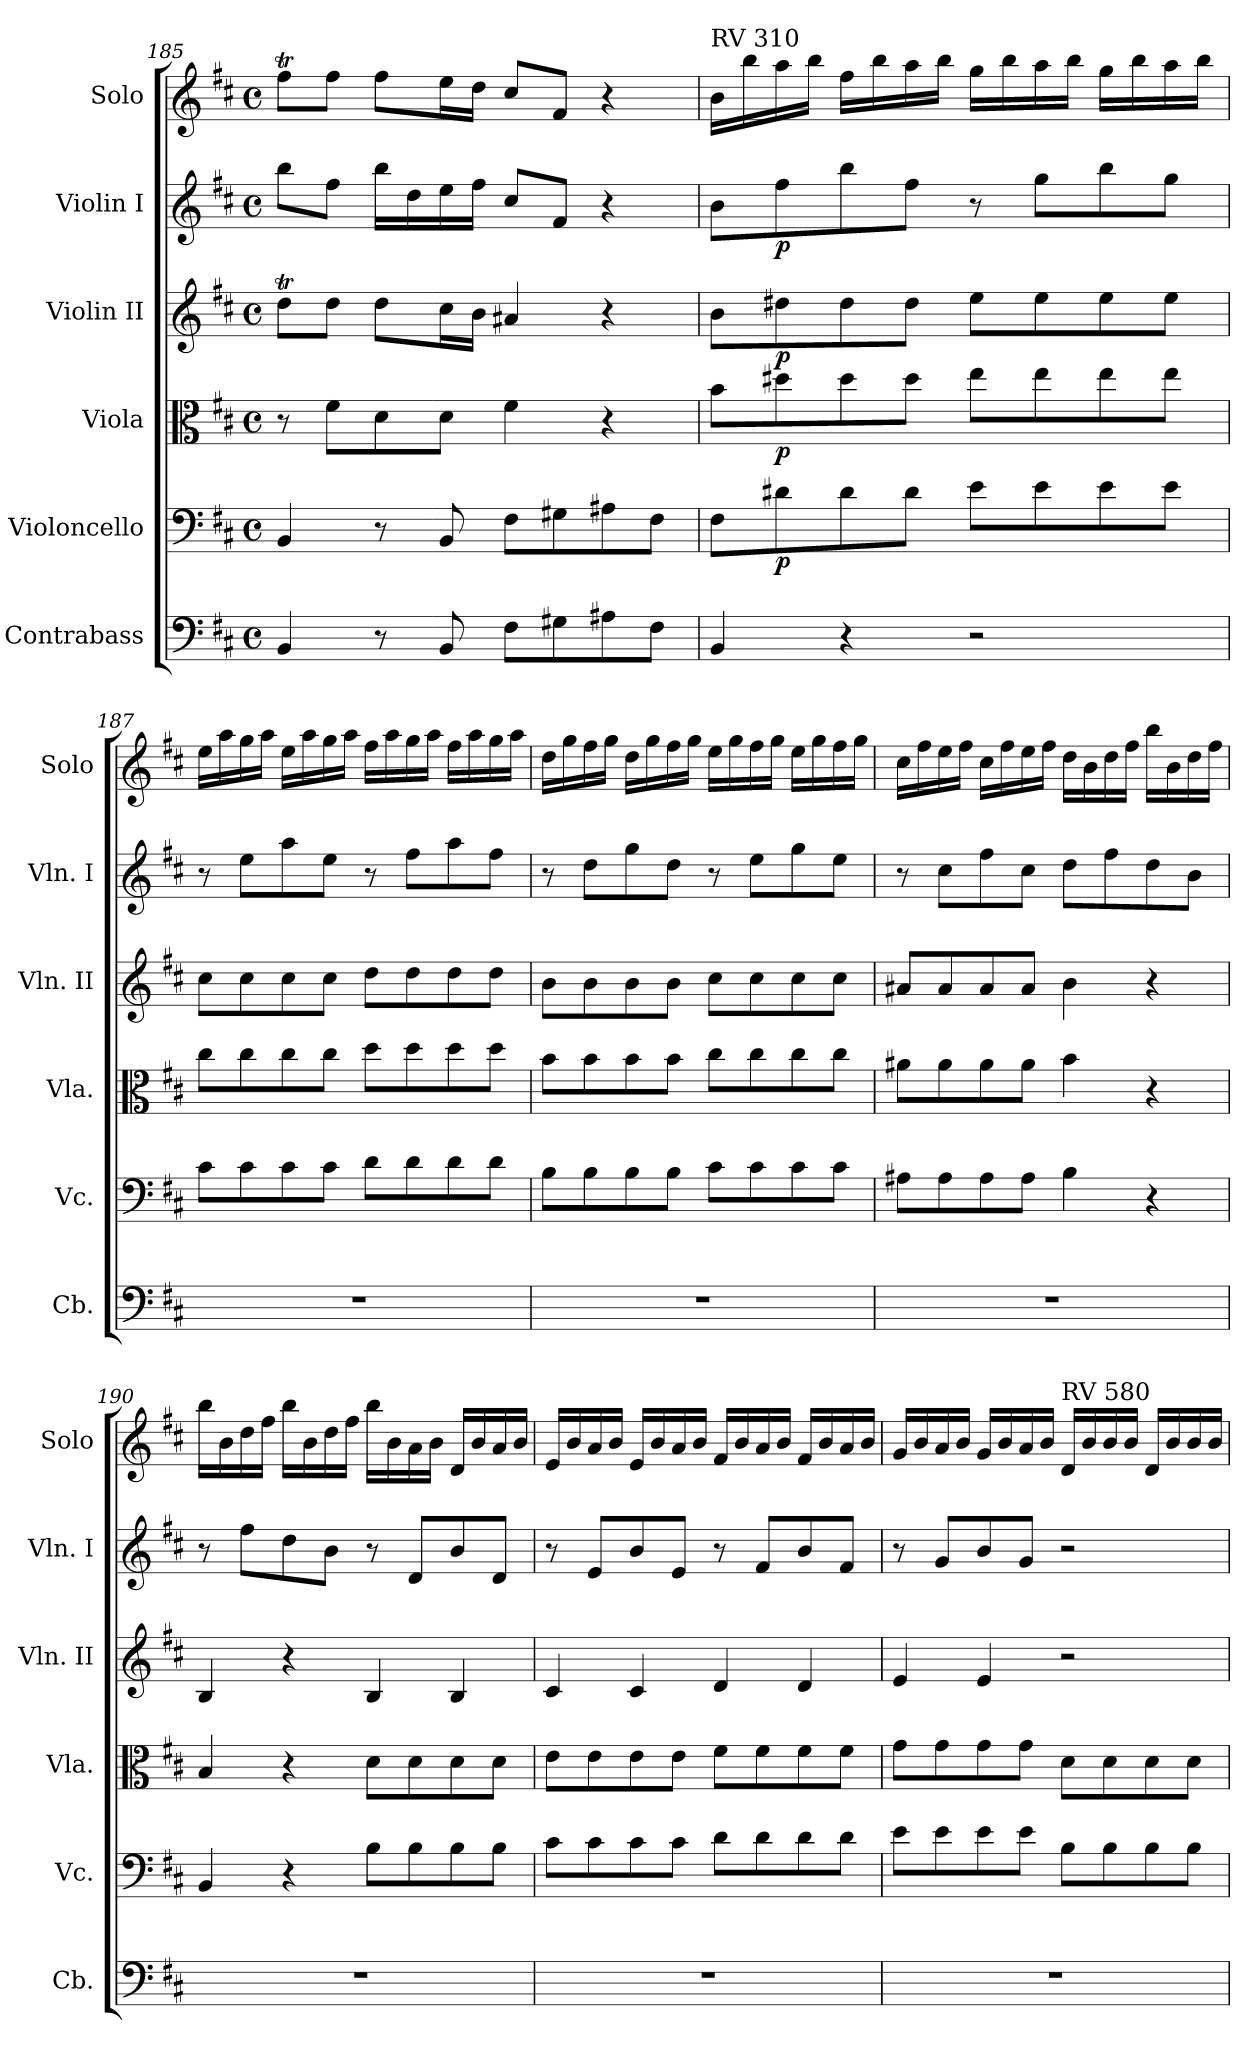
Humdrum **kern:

**kern	**kern	**dynam	**kern	**dynam	**kern	**dynam	**kern	**dynam	**kern
*part6	*part5	*part5	*part4	*part4	*part3	*part3	*part2	*part2	*part1
*staff6	*staff5	*staff5	*staff4	*staff4	*staff3	*staff3	*staff2	*staff2	*staff1
*I"Contrabass	*I"Violoncello	*	*I"Viola	*	*I"Violin II	*	*I"Violin I	*	*I"Solo
*I'Cb.	*I'Vc.	*	*I'Vla.	*	*I'Vln. II	*	*I'Vln. I	*	*I'Solo
*clefF4	*clefF4	*	*clefC3	*	*clefG2	*	*clefG2	*	*clefG2
*ITrd7c12	*	*	*	*	*	*	*	*	*
*k[f#c#]	*k[f#c#]	*	*k[f#c#]	*	*k[f#c#]	*	*k[f#c#]	*	*k[f#c#]
*M4/4	*M4/4	*	*M4/4	*	*M4/4	*	*M4/4	*	*M4/4
*met(c)	*met(c)	*	*met(c)	*	*met(c)	*	*met(c)	*	*met(c)
=185	=185	=185	=185	=185	=185	=185	=185	=185	=185
4BBB/	4BB/	.	8r	.	8ddT\L	.	8bb\L	.	8ff#t\L
.	.	.	8f#\L	.	8dd\J	.	8ff#\J	.	8ff#\J
8r	8r	.	8d\	.	8dd\L	.	16bb\LL	.	8ff#\L
.	.	.	.	.	.	.	16dd\	.	.
8BBB/	8BB/	.	8d\J	.	16cc#\L	.	16ee\	.	16ee\L
.	.	.	.	.	16b\JJ	.	16ff#\JJ	.	16dd\JJ
8FF#\L	8F#\L	.	4f#\	.	4a#X/	.	8cc#/L	.	8cc#/L
8GG#X\	8G#X\	.	.	.	.	.	8f#/J	.	8f#/J
8AA#X\	8A#X\	.	4r	.	4r	.	4r	.	4r
8FF#\J	8F#\J	.	.	.	.	.	.	.	.
=186	=186	=186	=186	=186	=186	=186	=186	=186	=186
!	!	!	!	!	!	!	!	!	!LO:TX:a:t=RV 310
4BBB/	8F#\L	.	8b\L	.	8b\L	.	8b\L	.	16b\LL
.	.	.	.	.	.	.	.	.	16bb\
!	!	!LO:DY:b	!	!LO:DY:b	!	!LO:DY:b	!	!LO:DY:b	!
.	8d#X\	p	8dd#X\	p	8dd#X\	p	8ff#\	p	16aa\
.	.	.	.	.	.	.	.	.	16bb\JJ
4r	8d#\	.	8dd#\	.	8dd#\	.	8bb\	.	16ff#\LL
.	.	.	.	.	.	.	.	.	16bb\
.	8d#\J	.	8dd#\J	.	8dd#\J	.	8ff#\J	.	16aa\
.	.	.	.	.	.	.	.	.	16bb\JJ
2r	8e\L	.	8ee\L	.	8ee\L	.	8r	.	16gg\LL
.	.	.	.	.	.	.	.	.	16bb\
.	8e\	.	8ee\	.	8ee\	.	8gg\L	.	16aa\
.	.	.	.	.	.	.	.	.	16bb\JJ
.	8e\	.	8ee\	.	8ee\	.	8bb\	.	16gg\LL
.	.	.	.	.	.	.	.	.	16bb\
.	8e\J	.	8ee\J	.	8ee\J	.	8gg\J	.	16aa\
.	.	.	.	.	.	.	.	.	16bb\JJ
!!LO:PB:g=z
=187	=187	=187	=187	=187	=187	=187	=187	=187	=187
1r	8c#\L	.	8cc#\L	.	8cc#\L	.	8r	.	16ee\LL
.	.	.	.	.	.	.	.	.	16aa\
.	8c#\	.	8cc#\	.	8cc#\	.	8ee\L	.	16gg\
.	.	.	.	.	.	.	.	.	16aa\JJ
.	8c#\	.	8cc#\	.	8cc#\	.	8aa\	.	16ee\LL
.	.	.	.	.	.	.	.	.	16aa\
.	8c#\J	.	8cc#\J	.	8cc#\J	.	8ee\J	.	16gg\
.	.	.	.	.	.	.	.	.	16aa\JJ
.	8d\L	.	8dd\L	.	8dd\L	.	8r	.	16ff#\LL
.	.	.	.	.	.	.	.	.	16aa\
.	8d\	.	8dd\	.	8dd\	.	8ff#\L	.	16gg\
.	.	.	.	.	.	.	.	.	16aa\JJ
.	8d\	.	8dd\	.	8dd\	.	8aa\	.	16ff#\LL
.	.	.	.	.	.	.	.	.	16aa\
.	8d\J	.	8dd\J	.	8dd\J	.	8ff#\J	.	16gg\
.	.	.	.	.	.	.	.	.	16aa\JJ
=188	=188	=188	=188	=188	=188	=188	=188	=188	=188
1r	8B\L	.	8b\L	.	8b\L	.	8r	.	16dd\LL
.	.	.	.	.	.	.	.	.	16gg\
.	8B\	.	8b\	.	8b\	.	8dd\L	.	16ff#\
.	.	.	.	.	.	.	.	.	16gg\JJ
.	8B\	.	8b\	.	8b\	.	8gg\	.	16dd\LL
.	.	.	.	.	.	.	.	.	16gg\
.	8B\J	.	8b\J	.	8b\J	.	8dd\J	.	16ff#\
.	.	.	.	.	.	.	.	.	16gg\JJ
.	8c#\L	.	8cc#\L	.	8cc#\L	.	8r	.	16ee\LL
.	.	.	.	.	.	.	.	.	16gg\
.	8c#\	.	8cc#\	.	8cc#\	.	8ee\L	.	16ff#\
.	.	.	.	.	.	.	.	.	16gg\JJ
.	8c#\	.	8cc#\	.	8cc#\	.	8gg\	.	16ee\LL
.	.	.	.	.	.	.	.	.	16gg\
.	8c#\J	.	8cc#\J	.	8cc#\J	.	8ee\J	.	16ff#\
.	.	.	.	.	.	.	.	.	16gg\JJ
!!LO:PB:g=z
=189	=189	=189	=189	=189	=189	=189	=189	=189	=189
1r	8A#X\L	.	8a#X\L	.	8a#X/L	.	8r	.	16cc#\LL
.	.	.	.	.	.	.	.	.	16ff#\
.	8A#\	.	8a#\	.	8a#/	.	8cc#\L	.	16ee\
.	.	.	.	.	.	.	.	.	16ff#\JJ
.	8A#\	.	8a#\	.	8a#/	.	8ff#\	.	16cc#\LL
.	.	.	.	.	.	.	.	.	16ff#\
.	8A#\J	.	8a#\J	.	8a#/J	.	8cc#\J	.	16ee\
.	.	.	.	.	.	.	.	.	16ff#\JJ
.	4B\	.	4b\	.	4b\	.	8dd\L	.	16dd\LL
.	.	.	.	.	.	.	.	.	16b\
.	.	.	.	.	.	.	8ff#\	.	16dd\
.	.	.	.	.	.	.	.	.	16ff#\JJ
.	4r	.	4r	.	4r	.	8dd\	.	16bb\LL
.	.	.	.	.	.	.	.	.	16b\
.	.	.	.	.	.	.	8b\J	.	16dd\
.	.	.	.	.	.	.	.	.	16ff#\JJ
=190	=190	=190	=190	=190	=190	=190	=190	=190	=190
1r	4BB/	.	4B/	.	4B/	.	8r	.	16bb\LL
.	.	.	.	.	.	.	.	.	16b\
.	.	.	.	.	.	.	8ff#\L	.	16dd\
.	.	.	.	.	.	.	.	.	16ff#\JJ
.	4r	.	4r	.	4r	.	8dd\	.	16bb\LL
.	.	.	.	.	.	.	.	.	16b\
.	.	.	.	.	.	.	8b\J	.	16dd\
.	.	.	.	.	.	.	.	.	16ff#\JJ
.	8B\L	.	8d\L	.	4B/	.	8r	.	16bb\LL
.	.	.	.	.	.	.	.	.	16b\
.	8B\	.	8d\	.	.	.	8d/L	.	16a\
.	.	.	.	.	.	.	.	.	16b\JJ
.	8B\	.	8d\	.	4B/	.	8b/	.	16d/LL
.	.	.	.	.	.	.	.	.	16b/
.	8B\J	.	8d\J	.	.	.	8d/J	.	16a/
.	.	.	.	.	.	.	.	.	16b/JJ
!!LO:PB:g=z
=191	=191	=191	=191	=191	=191	=191	=191	=191	=191
1r	8c#\L	.	8e\L	.	4c#/	.	8r	.	16e/LL
.	.	.	.	.	.	.	.	.	16b/
.	8c#\	.	8e\	.	.	.	8e/L	.	16a/
.	.	.	.	.	.	.	.	.	16b/JJ
.	8c#\	.	8e\	.	4c#/	.	8b/	.	16e/LL
.	.	.	.	.	.	.	.	.	16b/
.	8c#\J	.	8e\J	.	.	.	8e/J	.	16a/
.	.	.	.	.	.	.	.	.	16b/JJ
.	8d\L	.	8f#\L	.	4d/	.	8r	.	16f#/LL
.	.	.	.	.	.	.	.	.	16b/
.	8d\	.	8f#\	.	.	.	8f#/L	.	16a/
.	.	.	.	.	.	.	.	.	16b/JJ
.	8d\	.	8f#\	.	4d/	.	8b/	.	16f#/LL
.	.	.	.	.	.	.	.	.	16b/
.	8d\J	.	8f#\J	.	.	.	8f#/J	.	16a/
.	.	.	.	.	.	.	.	.	16b/JJ
=192	=192	=192	=192	=192	=192	=192	=192	=192	=192
1r	8e\L	.	8g\L	.	4e/	.	8r	.	16g/LL
.	.	.	.	.	.	.	.	.	16b/
.	8e\	.	8g\	.	.	.	8g/L	.	16a/
.	.	.	.	.	.	.	.	.	16b/JJ
.	8e\	.	8g\	.	4e/	.	8b/	.	16g/LL
.	.	.	.	.	.	.	.	.	16b/
.	8e\J	.	8g\J	.	.	.	8g/J	.	16a/
.	.	.	.	.	.	.	.	.	16b/JJ
!	!	!	!	!	!	!	!	!	!LO:TX:t=RV 580
.	8B\L	.	8d\L	.	2r	.	2r	.	16d/LL
.	.	.	.	.	.	.	.	.	16b/
.	8B\	.	8d\	.	.	.	.	.	16b/
.	.	.	.	.	.	.	.	.	16b/JJ
.	8B\	.	8d\	.	.	.	.	.	16d/LL
.	.	.	.	.	.	.	.	.	16b/
.	8B\J	.	8d\J	.	.	.	.	.	16b/
.	.	.	.	.	.	.	.	.	16b/JJ
=	=	=	=	=	=	=	=	=	=
*-	*-	*-	*-	*-	*-	*-	*-	*-	*-
